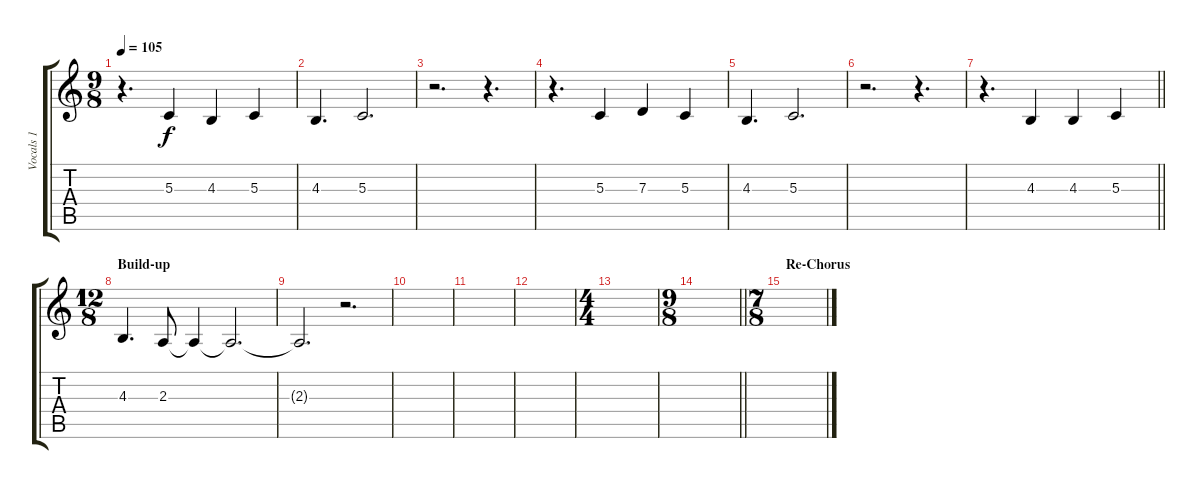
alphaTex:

\track ("Vocals 1" "Vocals 1") {instrument altosax}
\staff {score tabs}
\tuning (E4 B3 G3 D3 A2 E2) {hide}
\ts (9 8)
\tempo 105
\clef g2
\ks aminor
r.4{d dy f} 5.3.4 4.3.4 5.3.4 |
4.3.4{d} 5.3.2{d} |
r.2{d} r.4{d} |
r.4{d} 5.3.4 7.3.4 5.3.4 |
4.3.4{d} 5.3.2{d} |
r.2{d} r.4{d} |
\barLineRight lightlight
r.4{d} 4.3.4 4.3.4 5.3.4 |
\ts (12 8)
\section ("" "Build-up")
4.3.4{d} 2.3.8 2.3{t}.4 2.3{t}.2{d} |
2.3{t}.2{d} r.2{d} |
|
|
|
\ts (4 4)
|
\ts (9 8)
\barLineRight lightlight
|
\ts (7 8)
\section ("" "Re-Chorus")
